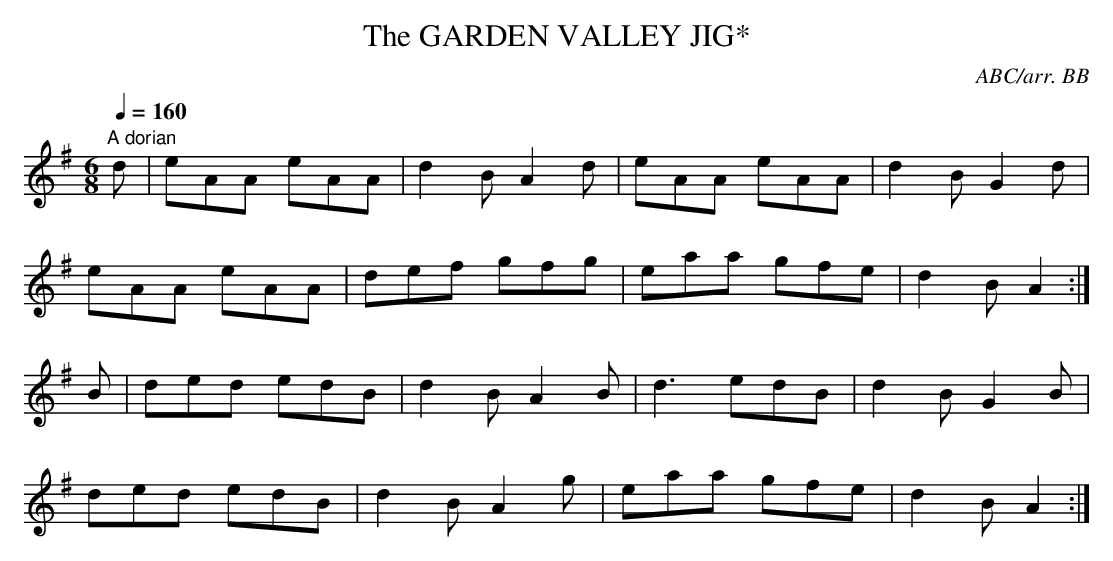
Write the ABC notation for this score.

X:1
T:GARDEN VALLEY JIG*, The
C:ABC/arr. BB
Q:1/4=160
L:1/8
M:6/8
K:G
"A dorian"
d|eAA eAA|d2B A2d|eAA eAA|d2B G2d|
eAA eAA|def gfg|eaa gfe|d2B A2:|
B|ded edB|d2B A2B|d3 edB|d2B G2B|
ded edB|d2B A2g|eaa gfe|d2B A2:|
